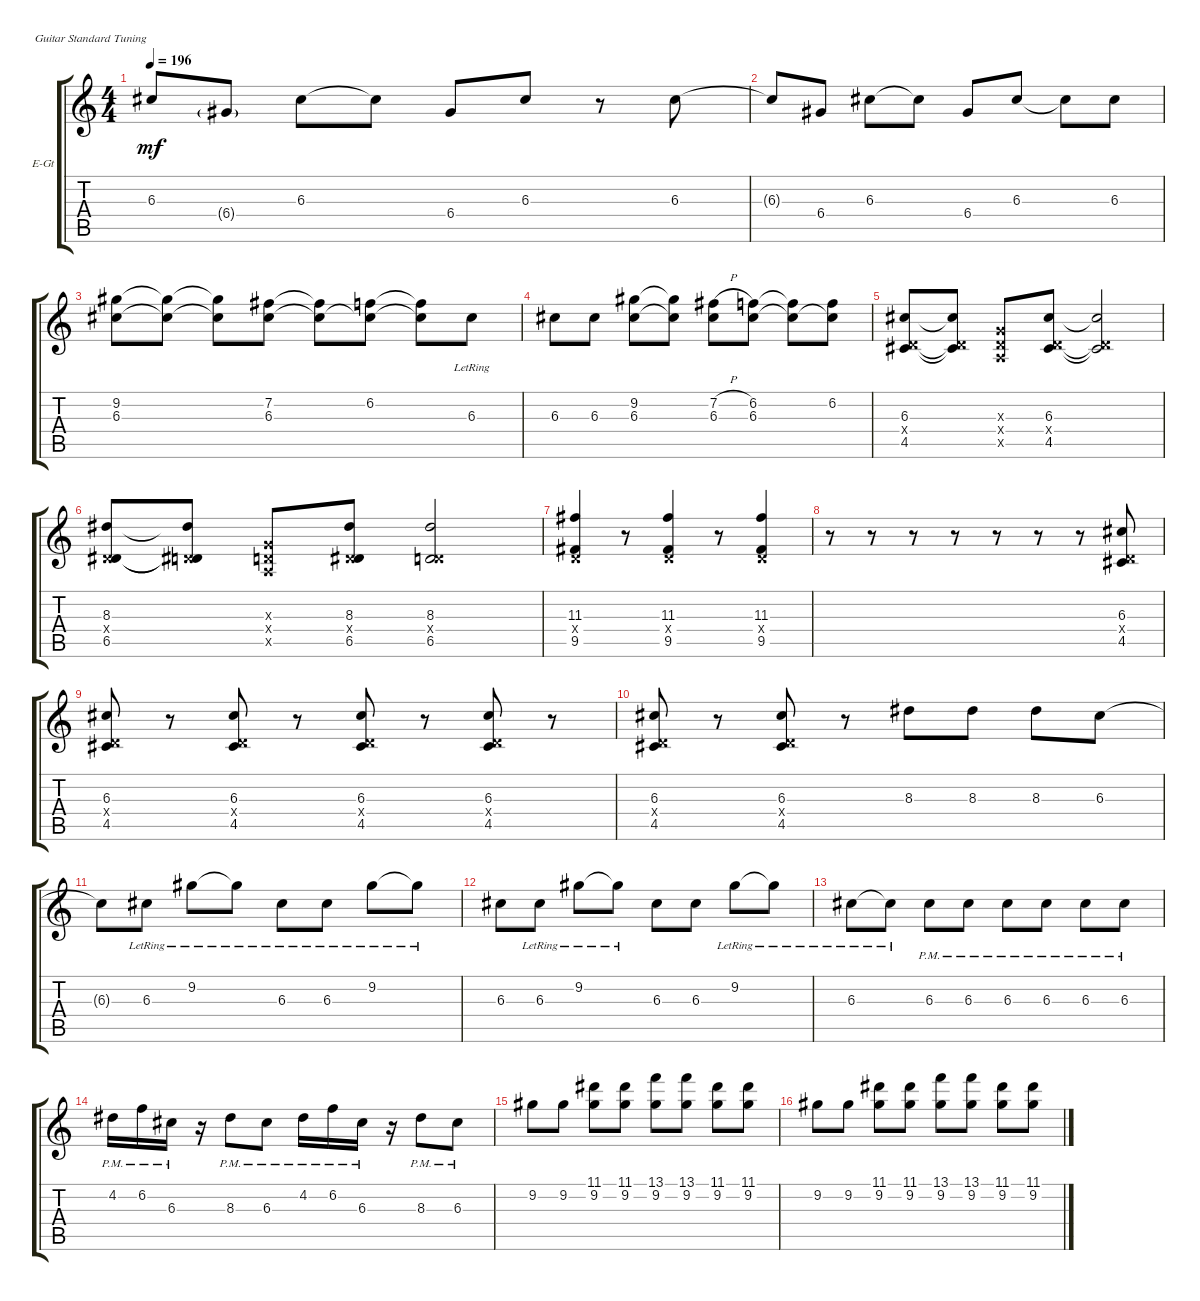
\defaultSystemsLayout 4
\bracketExtendMode groupsimilarinstruments
\firstSystemTrackNameOrientation horizontal
\otherSystemsTrackNameOrientation horizontal
\track ("Lead" "E-Gt") {instrument distortionguitar}
\staff {score tabs}
\tuning (E4 B3 G3 D3 A2 E2)
\ts (4 4)
\tempo 196
\clef g2
\ks c
6.3.8{dy mf} 6.4{g}.8 6.3.8 6.3{t}.8 6.4.8 6.3.8 r.8 6.3.8 |
6.3{t}.8 6.4.8 6.3.8 6.3{t}.8 6.4.8 6.3.8 6.3{t}.8 6.3.8 |
(9.2 6.3).8 (9.2{t} 6.3{t}).8 (9.2{t} 6.3{t}).8 (7.2 6.3).8 (7.2{t} 6.3{t}).8 (6.2 6.3{t}).8 (6.2{t} 6.3{t}).8 6.3{lr}.8 |
6.3.8 6.3.8 (6.3 9.2).8 (9.2{t} 6.3{t}).8 (6.3 7.2{h}).8 (6.3 6.2).8 (6.2{t} 6.3{t}).8 (6.2 6.3{t}).8 |
(4.5 0.4{x} 6.3).8 (6.3{t} 4.5{t} 0.4{x t}).8 (0.3{x} 0.4{x} 0.5{x}).8 (6.3 0.4{x} 4.5).8 (6.3{t} 0.4{x t} 4.5{t}).2 |
(0.4{x} 6.5 8.3).8 (0.4{x t} 6.5{t} 8.3{t}).8 (0.5{x} 0.4{x} 0.3{x}).8 (8.3 0.4{x} 6.5).8 (6.5 8.3 0.4{x}).2 |
(9.5 0.4{x} 11.3).4 r.8 (9.5 0.4{x} 11.3).4 r.8 (9.5 0.4{x} 11.3).4 |
r.8 r.8 r.8 r.8 r.8 r.8 r.8 (4.5 0.4{x} 6.3).8 |
(4.5 0.4{x} 6.3).8 r.8 (6.3 4.5 0.4{x}).8 r.8 (4.5 0.4{x} 6.3).8 r.8 (6.3 4.5 0.4{x}).8 r.8 |
(4.5 6.3 0.4{x}).8 r.8 (4.5 0.4{x} 6.3).8 r.8 8.3.8 8.3.8 8.3.8 6.3.8 |
6.3{t}.8 6.3{lr}.8 9.2{lr}.8 9.2{lr t}.8 6.3{lr}.8 6.3{lr}.8 9.2{lr}.8 9.2{lr t}.8 |
6.3.8 6.3{lr}.8 9.2{lr}.8 9.2{lr t}.8 6.3.8 6.3.8 9.2{lr}.8 9.2{lr t}.8 |
6.3{lr}.8 6.3{lr t}.8 6.3{pm}.8 6.3{pm}.8 6.3{pm}.8 6.3{pm}.8 6.3{pm}.8 6.3{pm}.8 |
4.2{pm}.16 6.2{pm}.16 6.3{pm}.16 r.16 8.3{pm}.8 6.3{pm}.8 4.2{pm}.16 6.2{pm}.16 6.3{pm}.16 r.16 8.3{pm}.8 6.3{pm}.8 |
9.2.8 9.2.8 (9.2 11.1).8 (9.2 11.1).8 (9.2 13.1).8 (9.2 13.1).8 (9.2 11.1).8 (9.2 11.1).8 |
9.2.8 9.2.8 (9.2 11.1).8 (9.2 11.1).8 (9.2 13.1).8 (9.2 13.1).8 (9.2 11.1).8 (9.2 11.1).8
